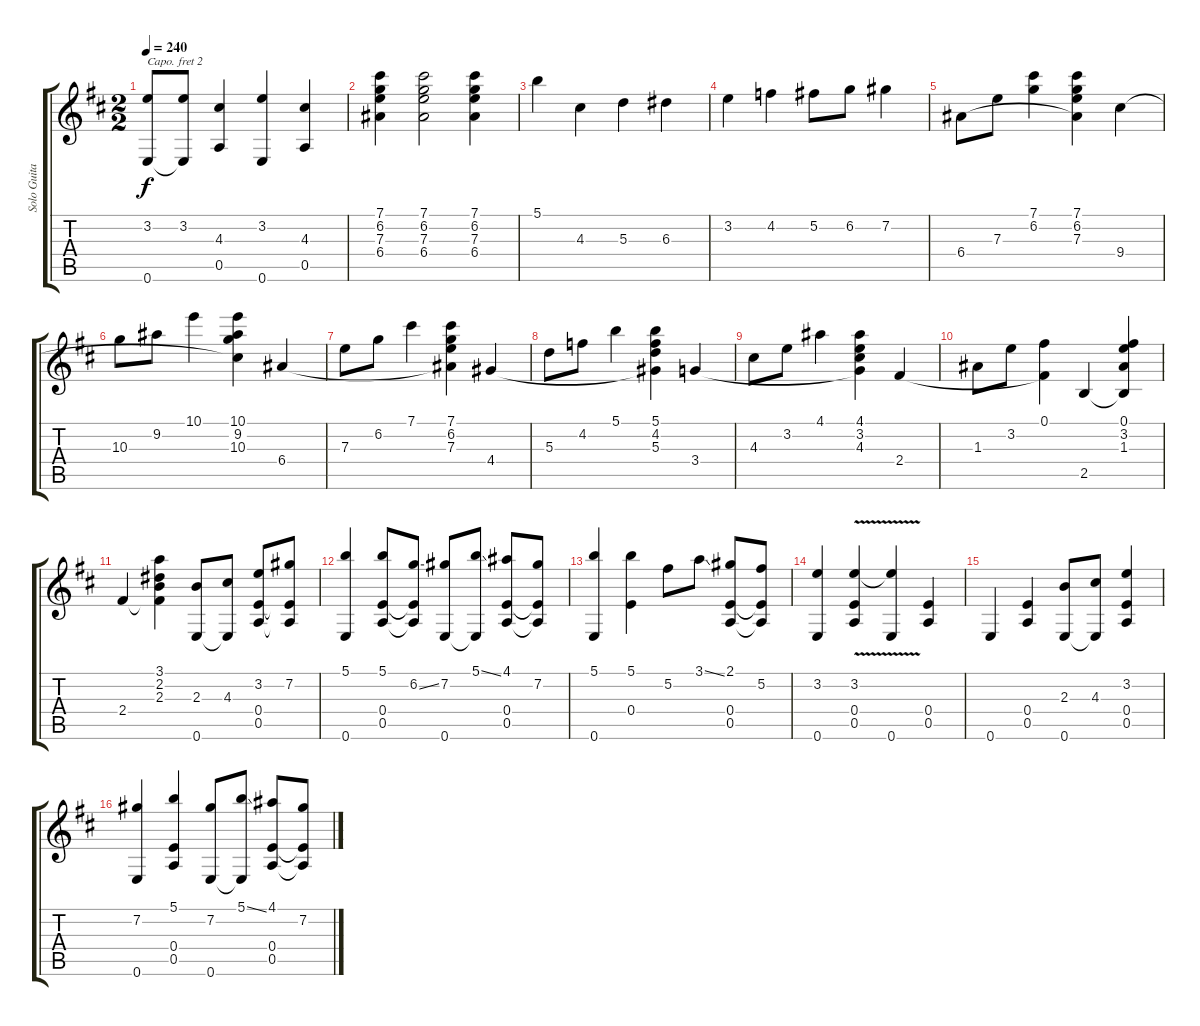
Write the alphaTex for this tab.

\track ("Solo Guitar DGDGBE" "Solo Guita") {instrument electricguitarjazz}
\staff {score tabs}
\capo 2
\tuning (E4 B3 G3 D3 G2 D2) {hide}
\ts (2 2)
\tempo 240
\clef g2
\ks d
(3.2 0.6).8{dy f} (3.2 0.6{t}).8 (4.3 0.5).4 (3.2 0.6).4 (4.3 0.5).4 |
(7.1 6.2 7.3 6.4).4 (7.1 6.2 7.3 6.4).2 (7.1 6.2 7.3 6.4).4 |
5.1.4 4.3.4 5.3.4 6.3.4 |
3.2.4 4.2.4 5.2.8 6.2.8 7.2.4 |
6.4.8 7.3.8 (7.1 6.2).4 (7.1 6.2 7.3 6.4{t}).4 9.4.4 |
10.3.8 9.2.8 10.1.4 (10.1 9.2 10.3 9.4{t}).4 6.4.4 |
7.3.8 6.2.8 7.1.4 (7.1 6.2 7.3 6.4{t}).4 4.4.4 |
5.3.8 4.2.8 5.1.4 (5.1 4.2 5.3 4.4{t}).4 3.4.4 |
4.3.8 3.2.8 4.1.4 (4.1 3.2 4.3 3.4{t}).4 2.4.4 |
1.3.8 3.2.8 (0.1 2.4{t}).4 2.5.4 (0.1 3.2 1.3 2.5{t}).4 |
2.4.4 (3.1 2.2 2.3 2.4{t}).4 (2.3 0.6).8 (4.3 0.6{t}).8 (3.2 0.4 0.5).8 (7.2 0.4{t} 0.5{t}).8 |
(5.1 0.6).4 (5.1 0.4 0.5).8 (6.2{ss} 0.4{t} 0.5{t}).8 (7.2 0.6).8 (5.1{ss} 0.6{t}).8 (4.1 0.4 0.5).8 (7.2 0.4{t} 0.5{t}).8 |
(5.1 0.6).4 (5.1 0.4).4 5.2.8 3.1{ss}.8 (2.1 0.4 0.5).8 (5.2 0.4{t} 0.5{t}).8 |
(3.2 0.6).4 (3.2{v} 0.4 0.5).4 (3.2{t} 0.6).4 (0.4 0.5).4 |
0.6.4 (0.4 0.5).4 (2.3 0.6).8 (4.3 0.6{t}).8 (3.2 0.4 0.5).4 |
(7.2 0.6).4 (5.1 0.4 0.5).4 (7.2 0.6).8 (5.1{ss} 0.6{t}).8 (4.1 0.4 0.5).8 (7.2 0.4{t} 0.5{t}).8
